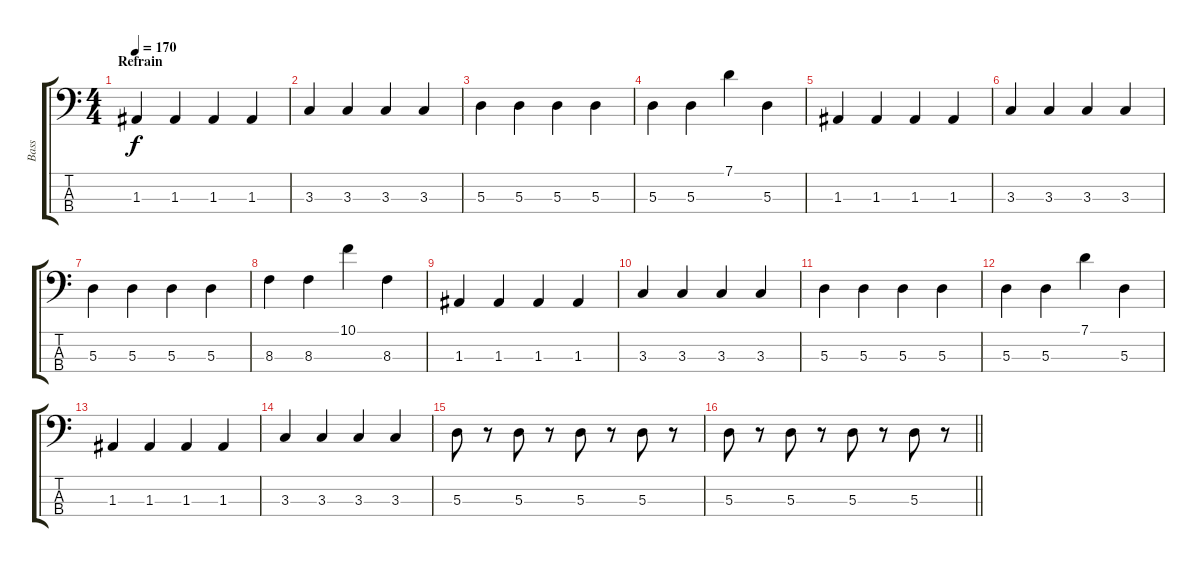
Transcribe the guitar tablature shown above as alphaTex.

\track ("Bass" "Bass") {instrument electricbassfinger}
\staff {score tabs}
\tuning (G2 D2 A1 E1) {hide}
\ts (4 4)
\section ("" "Refrain")
\tempo 170
\clef f4
\ks c
1.3.4{dy f} 1.3.4 1.3.4 1.3.4 |
3.3.4 3.3.4 3.3.4 3.3.4 |
5.3.4 5.3.4 5.3.4 5.3.4 |
5.3.4 5.3.4 7.1.4 5.3.4 |
1.3.4 1.3.4 1.3.4 1.3.4 |
3.3.4 3.3.4 3.3.4 3.3.4 |
5.3.4 5.3.4 5.3.4 5.3.4 |
8.3.4 8.3.4 10.1.4 8.3.4 |
1.3.4 1.3.4 1.3.4 1.3.4 |
3.3.4 3.3.4 3.3.4 3.3.4 |
5.3.4 5.3.4 5.3.4 5.3.4 |
5.3.4 5.3.4 7.1.4 5.3.4 |
1.3.4 1.3.4 1.3.4 1.3.4 |
3.3.4 3.3.4 3.3.4 3.3.4 |
5.3.8 r.8 5.3.8 r.8 5.3.8 r.8 5.3.8 r.8 |
\barLineRight lightlight
5.3.8 r.8 5.3.8 r.8 5.3.8 r.8 5.3.8 r.8
